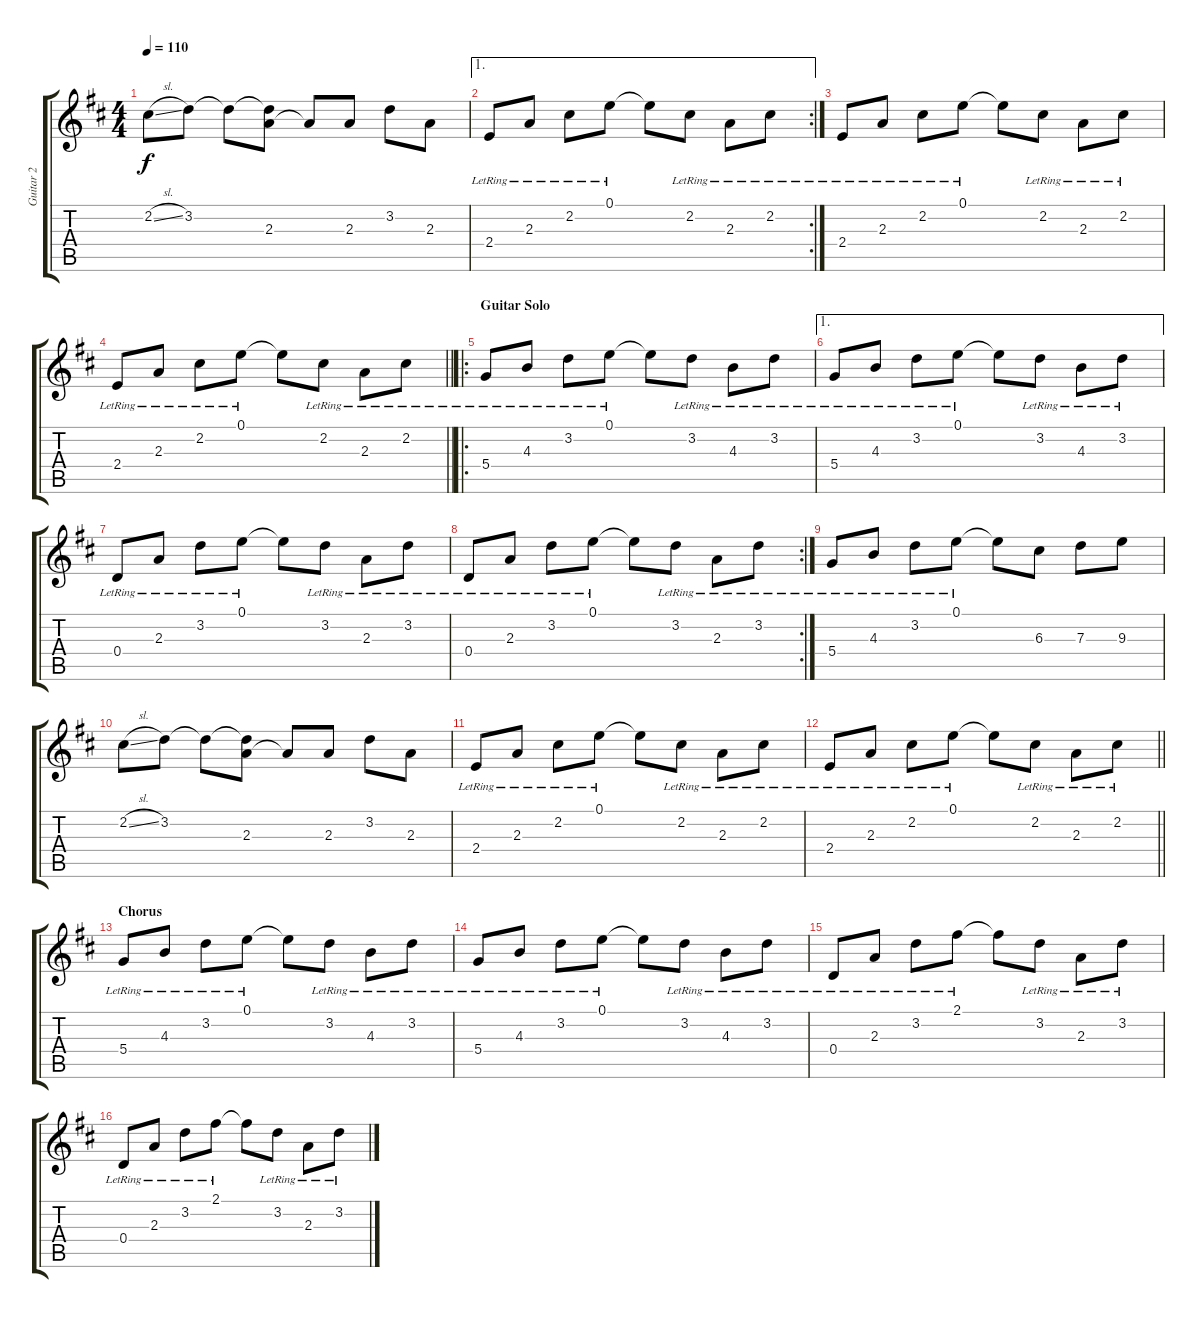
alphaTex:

\track ("Guitar 2" "Guitar 2") {instrument overdrivenguitar}
\staff {score tabs}
\tuning (E4 B3 G3 D3 A2 E2) {hide}
\ts (4 4)
\tempo 110
\clef g2
\ks d
2.2{sl}.8{dy f} 3.2.8 3.2{t}.8 (3.2{t} 2.3).8 2.3{t}.8 2.3.8 3.2.8 2.3.8 |
\ae 1
\rc 2
2.4{lr}.8 2.3{lr}.8 2.2{lr}.8 0.1{lr}.8 0.1{t}.8 2.2{lr}.8 2.3{lr}.8 2.2{lr}.8 |
2.4{lr}.8 2.3{lr}.8 2.2{lr}.8 0.1{lr}.8 0.1{t}.8 2.2{lr}.8 2.3{lr}.8 2.2{lr}.8 |
\barLineRight lightlight
2.4{lr}.8 2.3{lr}.8 2.2{lr}.8 0.1{lr}.8 0.1{t}.8 2.2{lr}.8 2.3{lr}.8 2.2{lr}.8 |
\ro
\section ("" "Guitar Solo")
5.4{lr}.8{instrument overdrivenguitar} 4.3{lr}.8 3.2{lr}.8 0.1{lr}.8 0.1{t}.8 3.2{lr}.8 4.3{lr}.8 3.2{lr}.8 |
\ae 1
5.4{lr}.8 4.3{lr}.8 3.2{lr}.8 0.1{lr}.8 0.1{t}.8 3.2{lr}.8 4.3{lr}.8 3.2{lr}.8 |
0.4{lr}.8 2.3{lr}.8 3.2{lr}.8 0.1{lr}.8 0.1{t}.8 3.2{lr}.8 2.3{lr}.8 3.2{lr}.8 |
\rc 2
0.4{lr}.8 2.3{lr}.8 3.2{lr}.8 0.1{lr}.8 0.1{t}.8 3.2{lr}.8 2.3{lr}.8 3.2{lr}.8 |
5.4{lr}.8 4.3{lr}.8 3.2{lr}.8 0.1{lr}.8 0.1{t}.8 6.3.8 7.3.8 9.3.8 |
2.2{sl}.8 3.2.8 3.2{t}.8 (3.2{t} 2.3).8 2.3{t}.8 2.3.8 3.2.8 2.3.8 |
2.4{lr}.8 2.3{lr}.8 2.2{lr}.8 0.1{lr}.8 0.1{t}.8 2.2{lr}.8 2.3{lr}.8 2.2{lr}.8 |
\barLineRight lightlight
2.4{lr}.8 2.3{lr}.8 2.2{lr}.8 0.1{lr}.8 0.1{t}.8 2.2{lr}.8 2.3{lr}.8 2.2{lr}.8 |
\section ("" "Chorus")
5.4{lr}.8{instrument overdrivenguitar} 4.3{lr}.8 3.2{lr}.8 0.1{lr}.8 0.1{t}.8 3.2{lr}.8 4.3{lr}.8 3.2{lr}.8 |
5.4{lr}.8 4.3{lr}.8 3.2{lr}.8 0.1{lr}.8 0.1{t}.8 3.2{lr}.8 4.3{lr}.8 3.2{lr}.8 |
0.4{lr}.8 2.3{lr}.8 3.2{lr}.8 2.1{lr}.8 2.1{t}.8 3.2{lr}.8 2.3{lr}.8 3.2{lr}.8 |
0.4{lr}.8 2.3{lr}.8 3.2{lr}.8 2.1{lr}.8 2.1{t}.8 3.2{lr}.8 2.3{lr}.8 3.2{lr}.8
